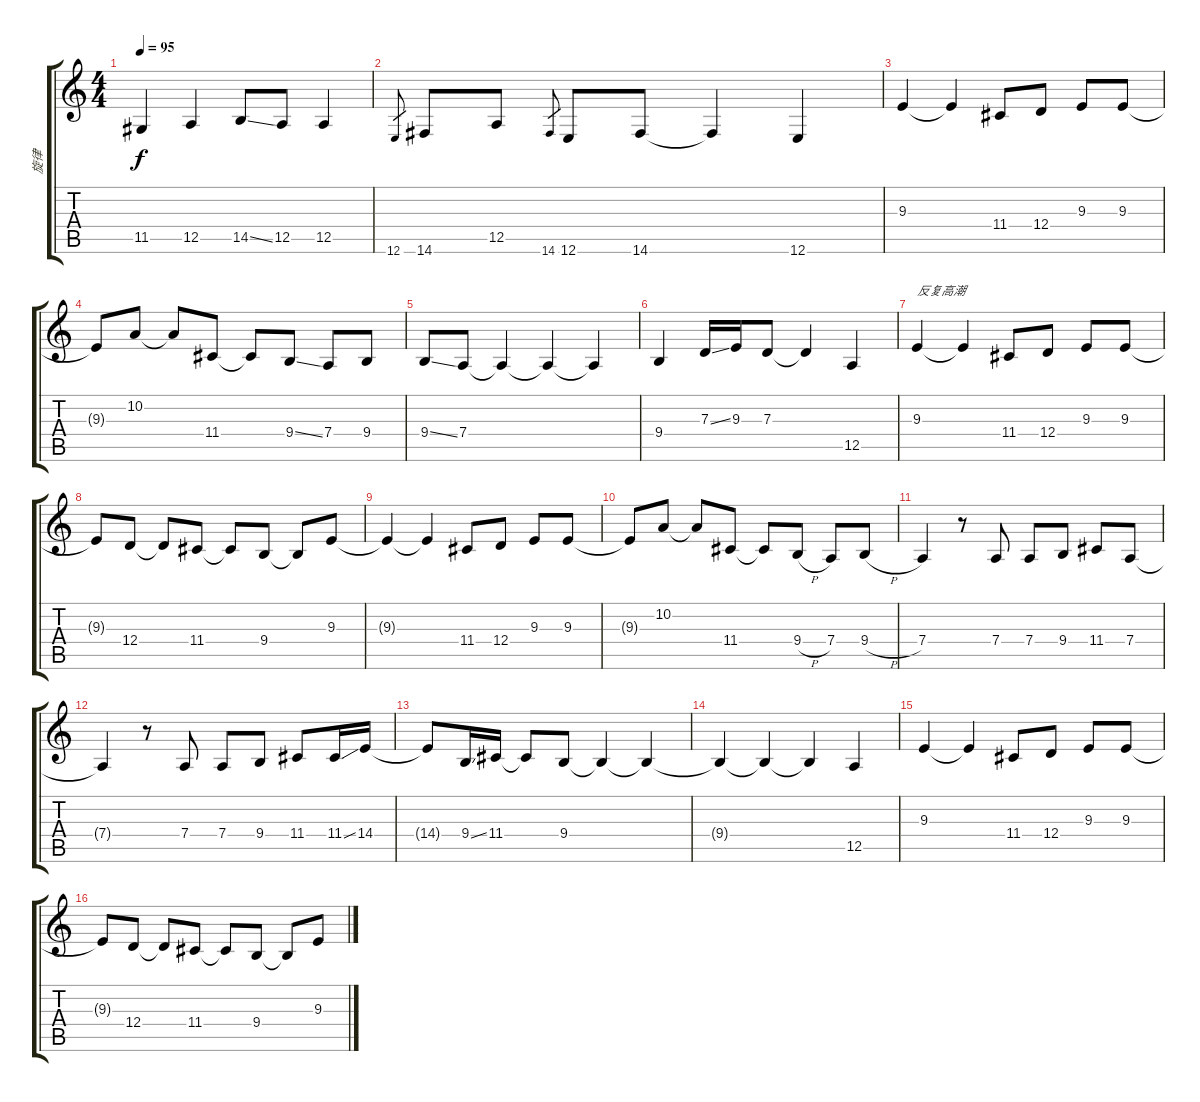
\track ("旋律" "旋律") {instrument acousticgrandpiano}
\staff {score tabs}
\tuning (E4 B3 G3 D3 A2 E2) {hide}
\ts (4 4)
\tempo 95
\clef g2
\ks c
11.5.4{dy f} 12.5.4 14.5{ss}.8 12.5.8 12.5.4 |
12.6.8{gr} 14.6.8 12.5.8 14.6.8{gr} 12.6.8 14.6.8 14.6{t}.4 12.6.4 |
9.3.4 9.3{t}.4 11.4.8 12.4.8 9.3.8 9.3.8 |
9.3{t}.8 10.2.8 10.2{t}.8 11.4.8 11.4{t}.8 9.4{ss}.8 7.4.8 9.4.8 |
9.4{ss}.8 7.4.8 7.4{t}.4 7.4{t}.4 7.4{t}.4 |
9.4.4 7.3{ss}.16 9.3.16 7.3.8 7.3{t}.4 12.5.4 |
9.3.4{txt "反复高潮"} 9.3{t}.4 11.4.8 12.4.8 9.3.8 9.3.8 |
9.3{t}.8 12.4.8 12.4{t}.8 11.4.8 11.4{t}.8 9.4.8 9.4{t}.8 9.3.8 |
9.3{t}.4 9.3{t}.4 11.4.8 12.4.8 9.3.8 9.3.8 |
9.3{t}.8 10.2.8 10.2{t}.8 11.4.8 11.4{t}.8 9.4{h}.8 7.4.8 9.4{h}.8 |
7.4.4 r.8 7.4.8 7.4.8 9.4.8 11.4.8 7.4.8 |
7.4{t}.4 r.8 7.4.8 7.4.8 9.4.8 11.4.8 11.4{ss}.16 14.4.16 |
14.4{t}.8 9.4{ss}.16 11.4.16 11.4{t}.8 9.4.8 9.4{t}.4 9.4{t}.4 |
9.4{t}.4 9.4{t}.4 9.4{t}.4 12.5.4 |
9.3.4 9.3{t}.4 11.4.8 12.4.8 9.3.8 9.3.8 |
9.3{t}.8 12.4.8 12.4{t}.8 11.4.8 11.4{t}.8 9.4.8 9.4{t}.8 9.3.8
